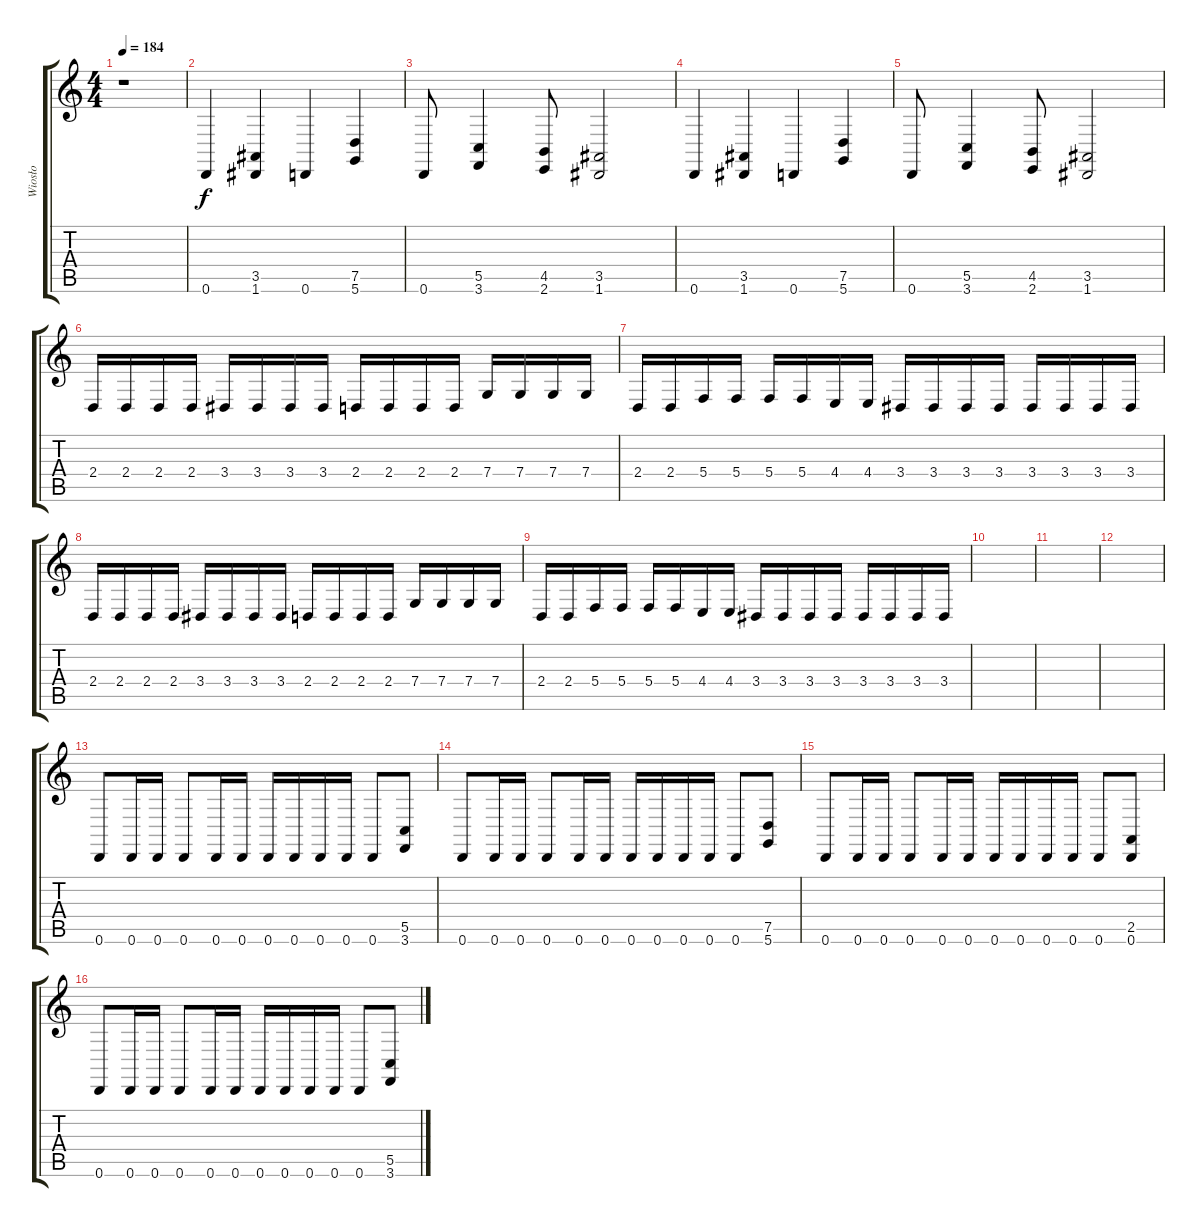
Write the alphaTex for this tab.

\track ("Wiosło" "Wiosło") {instrument cello}
\staff {score tabs}
\tuning (D4 A3 F3 C3 G2 D2) {hide}
\ts (4 4)
\tempo 184
\clef g2
\ks c
r.1{dy f} |
0.6.4 (3.5 1.6).4 0.6.4 (7.5 5.6).4 |
0.6.8 (5.5 3.6).4 (4.5 2.6).8 (3.5 1.6).2 |
0.6.4 (3.5 1.6).4 0.6.4 (7.5 5.6).4 |
0.6.8 (5.5 3.6).4 (4.5 2.6).8 (3.5 1.6).2 |
2.4.16 2.4.16 2.4.16 2.4.16 3.4.16 3.4.16 3.4.16 3.4.16 2.4.16 2.4.16 2.4.16 2.4.16 7.4.16 7.4.16 7.4.16 7.4.16 |
2.4.16 2.4.16 5.4.16 5.4.16 5.4.16 5.4.16 4.4.16 4.4.16 3.4.16 3.4.16 3.4.16 3.4.16 3.4.16 3.4.16 3.4.16 3.4.16 |
2.4.16 2.4.16 2.4.16 2.4.16 3.4.16 3.4.16 3.4.16 3.4.16 2.4.16 2.4.16 2.4.16 2.4.16 7.4.16 7.4.16 7.4.16 7.4.16 |
2.4.16 2.4.16 5.4.16 5.4.16 5.4.16 5.4.16 4.4.16 4.4.16 3.4.16 3.4.16 3.4.16 3.4.16 3.4.16 3.4.16 3.4.16 3.4.16 |
|
|
|
0.6.8 0.6.16 0.6.16 0.6.8 0.6.16 0.6.16 0.6.16 0.6.16 0.6.16 0.6.16 0.6.8 (5.5 3.6).8 |
0.6.8 0.6.16 0.6.16 0.6.8 0.6.16 0.6.16 0.6.16 0.6.16 0.6.16 0.6.16 0.6.8 (7.5 5.6).8 |
0.6.8 0.6.16 0.6.16 0.6.8 0.6.16 0.6.16 0.6.16 0.6.16 0.6.16 0.6.16 0.6.8 (2.5 0.6).8 |
0.6.8 0.6.16 0.6.16 0.6.8 0.6.16 0.6.16 0.6.16 0.6.16 0.6.16 0.6.16 0.6.8 (5.5 3.6).8
